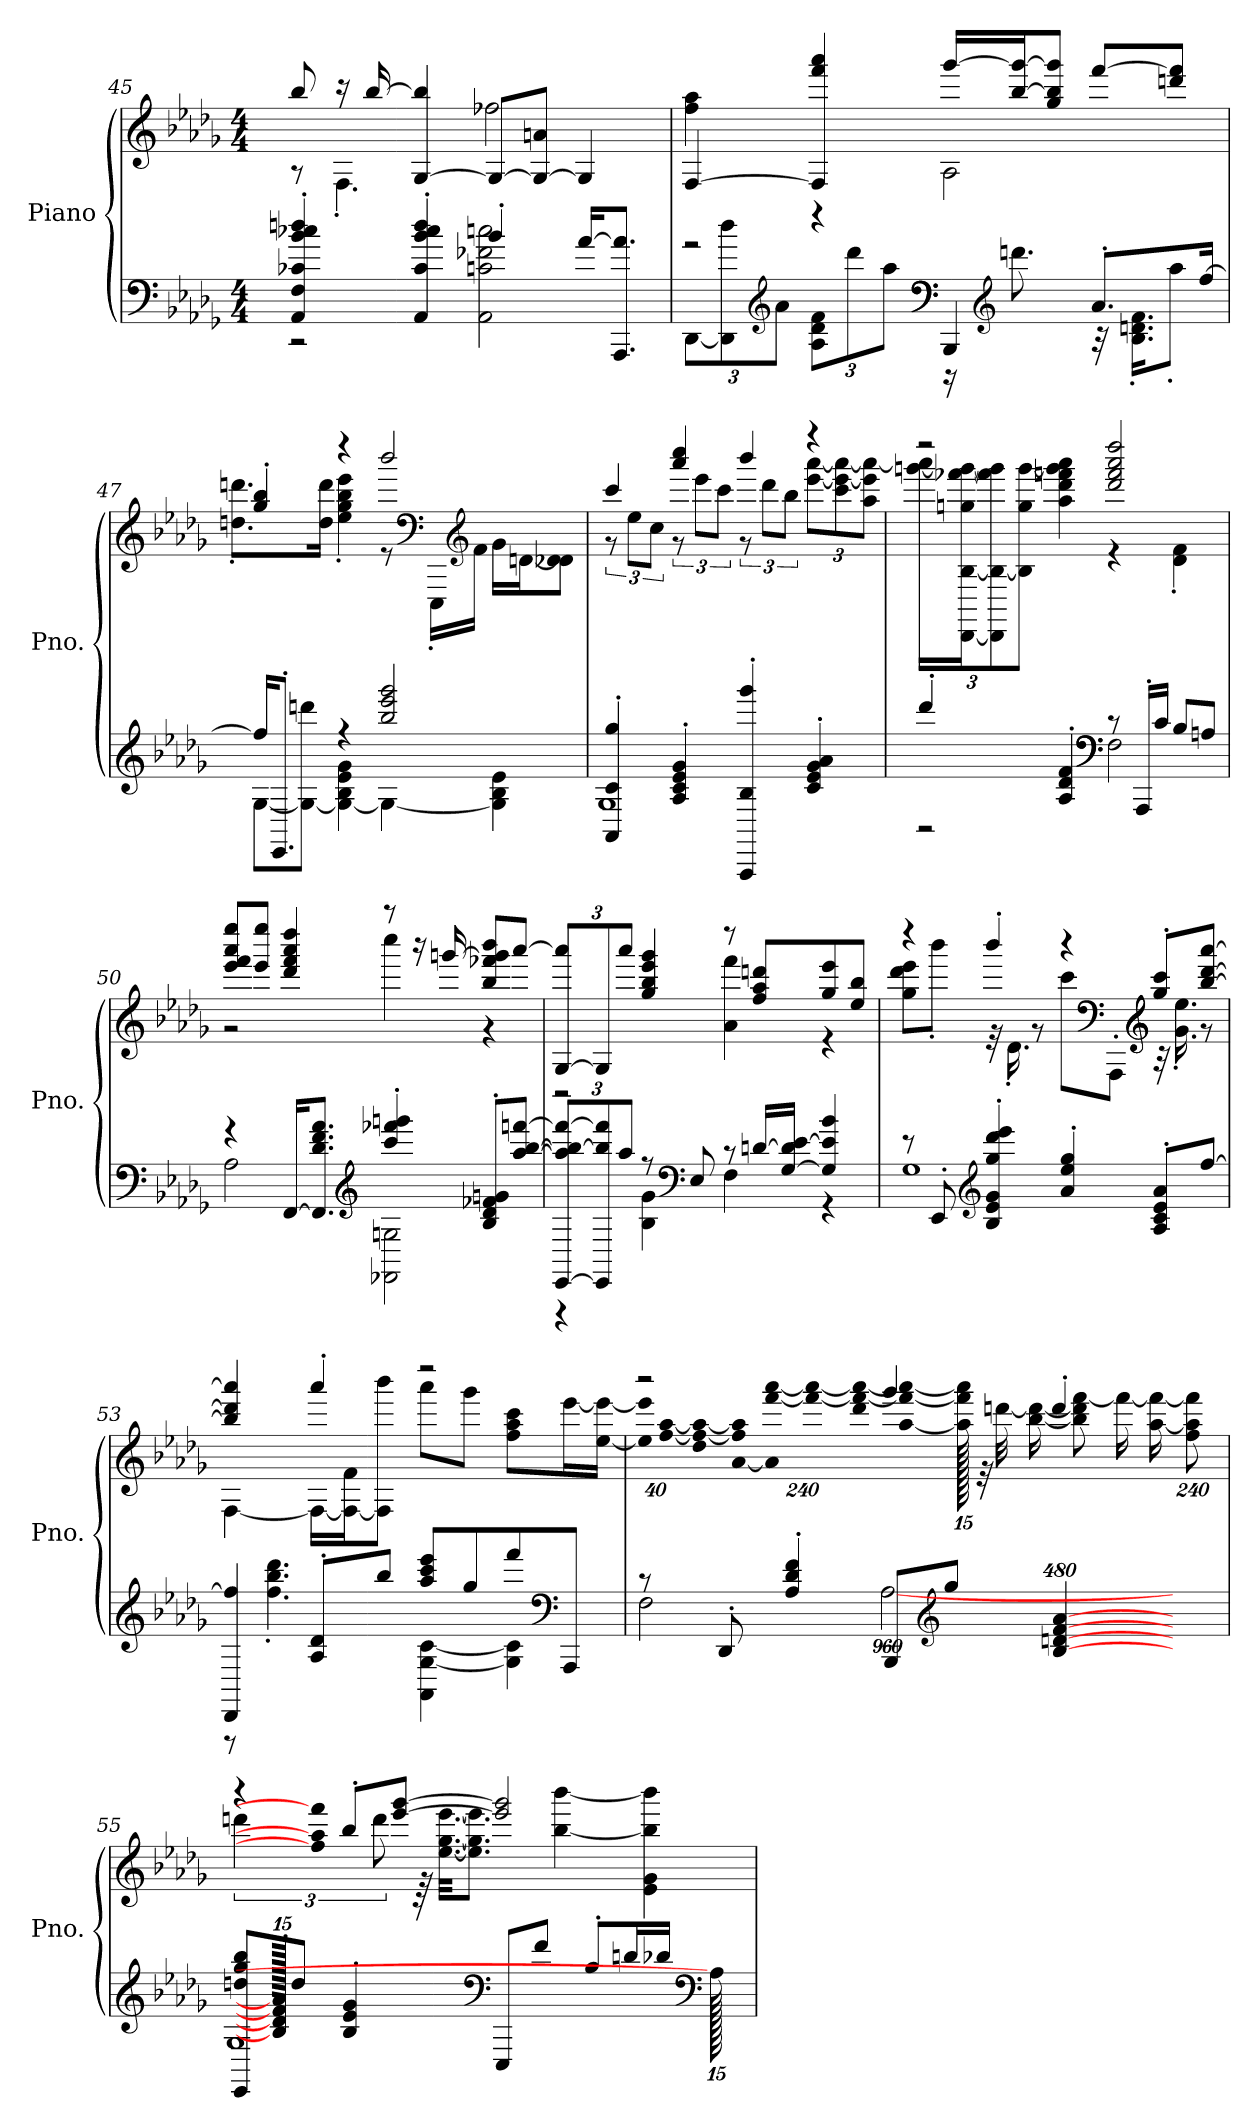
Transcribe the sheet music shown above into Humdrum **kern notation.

**kern	**kern
*part1	*part1
*staff2	*staff1
*I"Piano	*
*I'Pno.	*
*clefF4	*clefG2
*k[b-e-a-d-g-]	*k[b-e-a-d-g-]
*M4/4	*M4/4
=45	=45
*^	*^
4AA-/' 4F/' 4c-X/' 4b-/' 4cc-X/' 4ddn/'	2r	8bb-/	8r
.	.	16r	4.F'\
.	.	[16bb-/	.
4AA-/' 4c-/' 4b-/' 4cc-/' 4dd/'	.	[4G-/ 4bb-/]	.
4b-'/	2AA-\ 2cn\ 2f-X\ 2ccn\	8G-/L_	2ff-X\
.	.	8G-/_ 8an/J	.
[16a-/KL	.	4G-/]	.
8.AAA-/ 8.a-/]J	.	.	.
!!LO:PB:g=z	!!
=46	=46	=46	=46
*	*Xbrackettup	*	*
2r	[12DD-\L	[4F/	4ff\ 4aa-\
.	12DD-\] 12dd-\	.	.
*clefG2	*	*	*
.	12a-\J	.	.
.	12A-\ 12d-\ 12f\L	4F/] 4fff/ 4aaa-/	4r
.	12ddd-\	.	.
.	12aa-\J	.	.
*clefF4	*	*	*
4BBB-/	16r	[16ggg-/LL	2A-\
*clefG2	*	*	*
.	8.dddn\	[16bb-/ 16ggg-/_J	.
.	.	8gg-/ 8bb-/] 8ggg-/]J	.
8.a-'/L	32r	[8fff/L	.
.	16.B-\' 16.dn\' 16.f\'KL	.	.
.	8aa-'\J	8dddn/ 8fff/]J	.
[16ff/Jk	.	.	.
=47	=47	=47	=47
16ff/KL]	[8G-\L	4gg-/' 4bb-/'	8.ddn\' 8.dddn\'L
8.EE-'/J	.	.	.
.	8G-\_ 8dddn\J	.	.
.	.	.	16dd\ 16ddd\Jk
4r	4G-\_ 4B-\ 4e-\ 4g-\	4r	4ee-\' 4gg-\' 4bb-\' 4eee-\'
2bb-/ 2eee-/ 2ggg-/	4G-\_	2bbb-/	8r
*	*	*clefF4	*
.	.	.	16EEE-'\LL
*	*	*clefG2	*
.	.	.	16f\JJ
.	4G-\] 4B-\ 4e-\	.	16g-\LL
.	.	.	[16dn\J
.	.	.	8d-X\ 8d\]J
!!LO:LB:g=z	!!
=48	=48	=48	=48
4AA-/' 4c/' 4gg-/'	1G-	4ccc/	12r
.	.	.	12ee-\L
.	.	.	12cc\J
4A-/' 4c/' 4e-/' 4g-/'	.	4aaa-/ 4cccc/	12r
.	.	.	12eee-\L
.	.	.	12ccc\J
4AAA-/' 4B-/' 4ggg-/'	.	4bbb-/	12r
.	.	.	12ddd-\L
.	.	.	12bb-\J
*	*	*	*Xbrackettup
4c/' 4e-/' 4g-/' 4a-/'	.	4r	[12eee-\ [12aaa-\L
.	.	.	12ccc\ 12eee-\_ 12aaa-\_
.	.	.	12aa-\ 12eee-\] 12aaa-\_J
=49	=49	=49	=49
4ddd-'/	2r	2r	[24gggn\ 24aaa-\]LL
.	.	.	[24DD-\ [24B-\ 24ggn\ [24fff-X\ 24ggg\_J
.	.	.	12DD-\] 12B-\_ 12fff-\] 12ggg\]
.	.	.	12B-\] 12gg\ [12ggg\J
4A-/' 4d-/' 4f/'	.	.	4aa-\ 4ddd-\ 4fffn\ 4ggg\] 4aaa-\
*clefF4	*	*	*
8r	2F\	2ddd-/ 2fff/ 2aaa-/ 2dddd-/	4r
16AAA-'/LL	.	.	.
16c/JJ	.	.	.
8B-/L	.	.	4d-\' 4f\'
8An/J	.	.	.
!!LO:LB:g=z	!!
=50	=50	=50	=50
4r	2A-\	8eee-/ 8fff/ 8aaa-/ 8eeee-/L	2r
.	.	8eee-/ 8eeee-/J	.
[16FF/KL	.	4ddd-/ 4fff/ 4aaa-/ 4dddd-/	.
8.FF/] 8.d-/ 8.f/ 8.a-/J	.	.	.
*clefG2	*	*	*
4ccc/' 4fff-X/' 4gggn/'	2FF-X\ 2Gn\	8r	4cccc\
.	.	16r	.
.	.	[16gggn/	.
8B-/' 8d-/' 8f-X/' 8gn/'L	.	8bb-/ 8fff-X/ 8ggg/] 8bbb-/L	4r
[8aa-/ [8bb-/ [8fffn/J	.	[8aaa-/J	.
=51	=51	=51	=51
[12EE-/ 12aa-/] 12bb-/_ 12fff/_L	4r	[12G-/ 12aaa-/]L	2r
12EE-/] 12bb-/] 12fff/]	.	12G-/]	.
12aa-/J	.	12aaa-/J	.
8r	4B-\ 4g-\	4gg-/ 4bb-/ 4eee-/ 4ggg-/	.
*clefF4	*	*	*
8E-/	.	.	.
8r	4F\	8r	4a-\ 4fff\
[16dn/LL	.	8ff/ 8aa-/ 8dddn/L	.
[16G-/ 16d/] [16e-/JJ	.	.	.
4G-/] 4e-/] 4b-/	4r	8gg-/ 8eee-/	4r
.	.	8ee-/ 8bb-/J	.
!!LO:LB:g=z	!!
=52	=52	=52	=52
8r	1G-	4r	8gg-\ 8ddd-\ 8eee-\L
8EE-'/	.	.	8bbb-'\J
*clefG2	*	*	*
4B-/' 4e-/' 4g-/' 4gg-/' 4ddd-/' 4eee-/'	.	4bbb-'/	32r
.	.	.	16.d-'\
.	.	.	8r
4a-/' 4ee-/' 4gg-/'	.	4r	8ccc\L
*	*	*clefF4	*
.	.	.	8AAA-'\J
*	*	*clefG2	*
8A-/' 8c/' 8e-/' 8a-/'L	.	8gg-/' 8ccc/'L	32r
.	.	.	16.g-\' 16.ee-\'
[8ff/J	.	[8bb-/ [8ddd-/ [8aaa-/J	8r
=53	=53	=53	=53
4DD-/ 4ff/]	8r	4bb-/] 4ddd-/] 4aaa-/]	[4F\
.	4.ff\' 4.bb-\' 4.ddd-\'	.	.
8A-/' 8d-/'L	.	4aaa-'/	16F\LL_
.	.	.	16F\_ 16f\J
8bb-/J	.	.	8F\] 8bbb-\J
8aa-/ 8ccc/ 8eee-/L	4AA-\ [4G-\ [4c\	2r	8aaa-\L
8gg-/	.	.	8ggg-\J
8fff/	4G-\] 4c\]	.	8ff\ 8aa-\ 8ccc\L
*clefF4	*	*	*
8AAA-/J	.	.	[16eee-\L
.	.	.	[16ee-\ 16eee-\_JJ
!!LO:PB:g=z	!!
=54	=54	=54	=54
!	!	!	!LO:N:vis=32
1920ryy	1920ryy	2r	640%23ee-\] 640%23eee-\]LLL
8r	2F\	.	.
!	!	!	!LO:N:vis=32
.	.	.	[640%23ff\ [640%23aa-\J
!	!	!	!LO:N:vis=16
.	.	.	1920%137dd-\ 1920%137ff\_ 1920%137aa-\_
8DD-'/	.	.	.
!	!	!	!LO:N:vis=16
.	.	.	[1920%137a-\ 1920%137ff\] 1920%137aa-\]
!	!	!	!LO:N:vis=16
.	.	.	1920%137a-\] [1920%137fff\ [1920%137aaa-\
4A-/' 4d-/' 4f/'	.	.	.
!	!	!	!LO:N:vis=32
.	.	.	640%23fff\_ 640%23aaa-\_K
!	!	!	!LO:N:vis=16
.	.	.	1920%137ddd-\ 1920%137fff\_ 1920%137aaa-\_
.	.	.	[384%41aa-\ 384%41fff\_ 384%41aaa-\_J
.	.	4ggg-/	1920aa-\] 1920fff\] 1920aaa-\]
8BBB-/L	[1920%959A-\	.	32r
.	.	.	[32dddn\KLL
.	.	.	[16bb-\ 16ddd\_J
*clefG2	*	*	*
8gg-/J	.	.	8bb-\] 8ddd\] [8fff\J
.	.	4ddd'/	.
[1920%479B-/ [1920%479dn/ [1920%479f/ [1920%479a-/	.	.	16fff\LL_
.	.	.	[16aa-\ 16fff\_J
.	.	.	[1920%239ff\ 1920%239aa-\_ 1920%239fff\_J
=55	=55	=55	=55
*	*	*	*brackettup
8EE-/ 8ddn/ 8gg-/ 8bb-/L	1G-	4r	6dddn\
1920B-/]' 1920d/]' 1920f/]' 1920a-/]'	.	.	.
8dd/J	.	.	.
.	.	.	1920ff\] 1920aa-\] 1920fff\]
.	.	.	12ddd\
.	.	8bb-'/L	.
4B-/' 4e-/' 4g-/'	.	.	64r
.	.	.	[32.ee-\ [32.gg-\ [32.eee-\KKL
.	.	.	8.ee-\] 8.gg-\] 8.eee-\]J
.	.	[8eee-/ [8ggg-/J	.
*clefF4	*	*	*
.	.	2eee-/] 2ggg-/]	.
8EEE-/L	.	.	[4bb-\ [4bbb-\
8f/J	.	.	.
8B-'/L	.	.	4e-\ 4g-\ 4bb-\] 4bbb-\]
16dn/L	.	.	.
16d-X/JJ	.	.	.
.	1920A-\]	1920ryy	.
*v	*v	*	*
*	*v	*v
=	=
*-	*-
